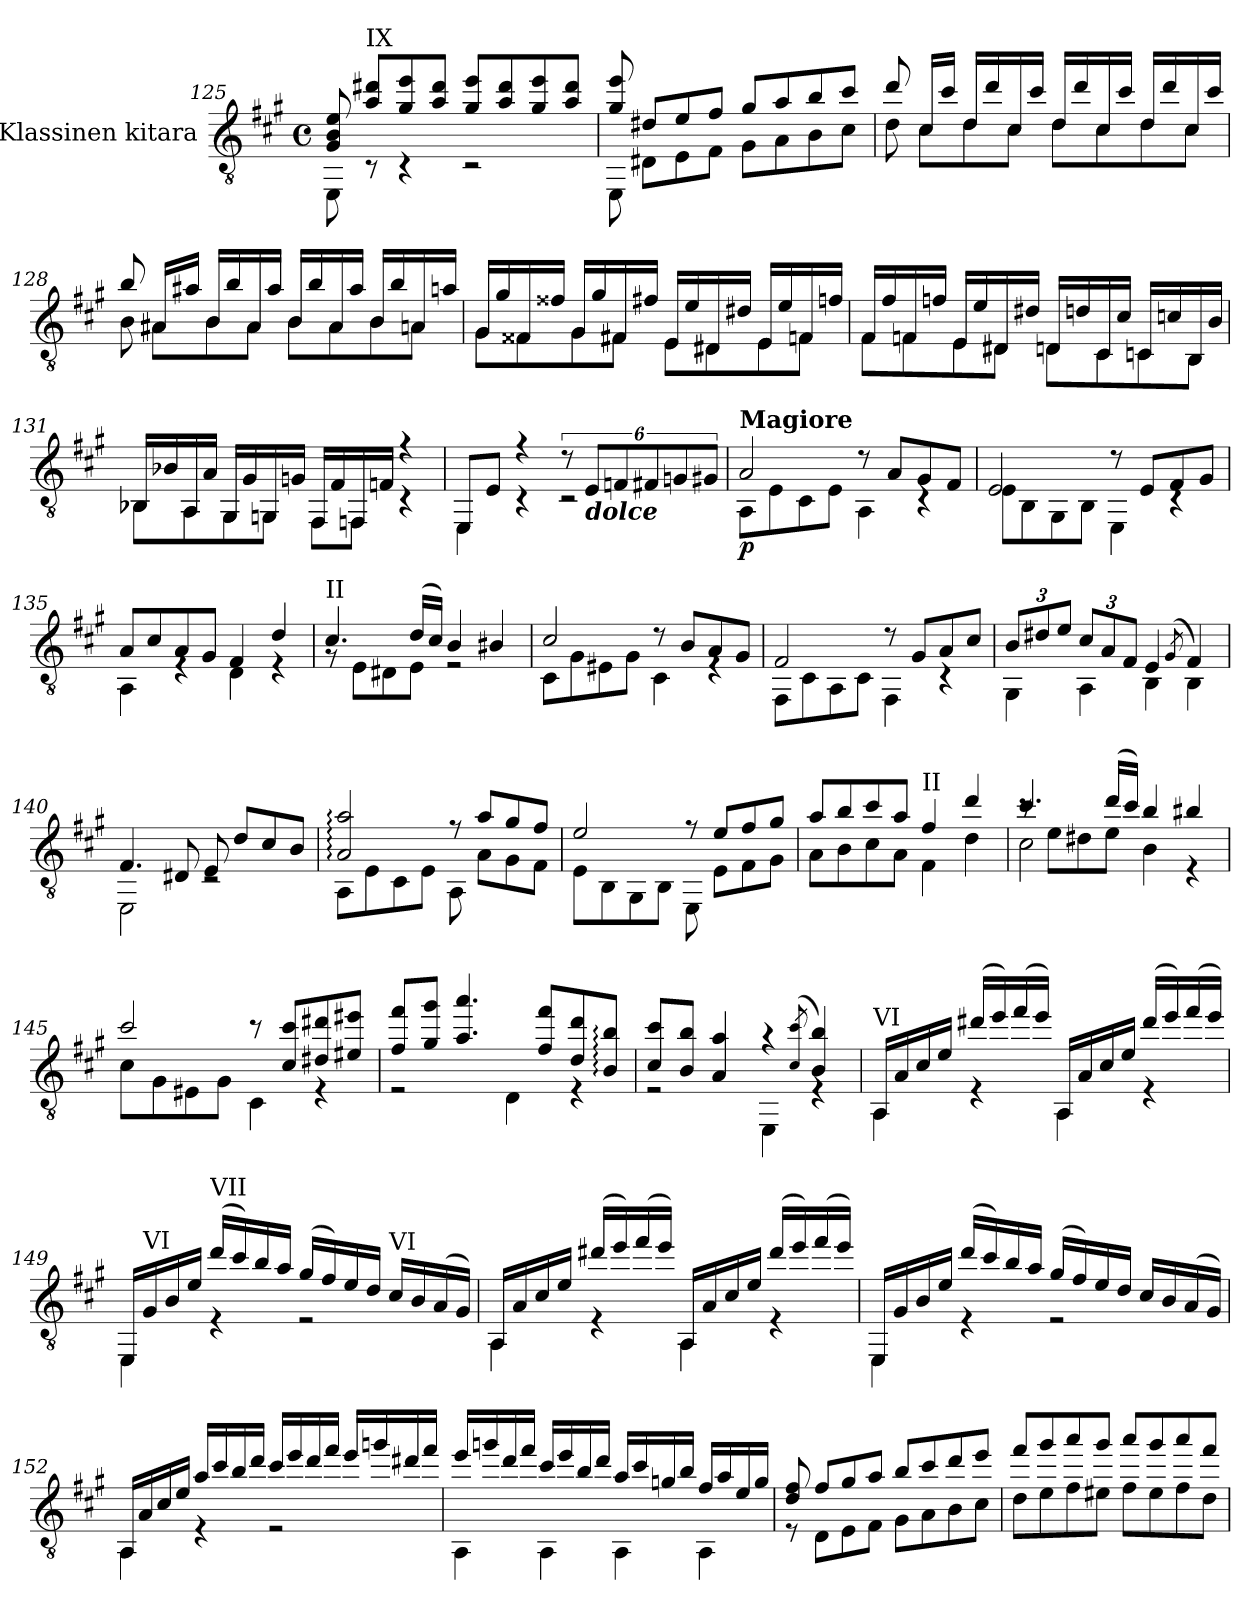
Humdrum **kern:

**kern	**dynam
*part1	*part1
*staff1	*staff1
*I"Klassinen kitara	*
*clefGv2	*
*k[f#c#g#]	*
*M4/4	*
*met(c)	*
=125	=125
*^	*
8G#/ 8B/ 8e/	8EE\	.
!LO:TX:a:t=IX	!	!
8a/ 8dd#X/L	8rC	.
8g#/ 8ee/	4rC	.
8a/ 8dd#/J	.	.
8g#/ 8ee/L	2rC	.
8a/ 8dd#/	.	.
8g#/ 8ee/	.	.
8a/ 8dd#/J	.	.
!!LO:LB:g=z	!!
=126	=126	=126
8g#/ 8ee/	8EE\	.
8d#X/L	8D#X\L	.
8e/	8E\	.
8f#::/J	8F#\J	.
8g#/L	8G#\L	.
8a/	8A\	.
8b/	8B\	.
8cc#/J	8c#\J	.
=127	=127	=127
8dd/	8d\	.
16c#/LL	8c#\L	.
16cc#/JJ	.	.
16d/LL	8d\	.
16dd/	.	.
16c#/	8c#\J	.
16cc#/JJ	.	.
16d/LL	8d\L	.
16dd/	.	.
16c#/	8c#\	.
16cc#/JJ	.	.
16d/LL	8d\	.
16dd/	.	.
16c#/	8c#\J	.
16cc#/JJ	.	.
!!LO:LB:g=z	!!
=128	=128	=128
8b/	8B\	.
16A#X/LL	8A#\L	.
16a#X/JJ	.	.
16B/LL	8B\	.
16b/	.	.
16A#/	8A#\J	.
16a#/JJ	.	.
16B/LL	8B\L	.
16b/	.	.
16A#/	8A#\	.
16a#/JJ	.	.
16B/LL	8B\	.
16b/	.	.
16An/	8A\J	.
16an/JJ	.	.
=129	=129	=129
16G#/LL	8G#\L	.
16g#/	.	.
16F##X/	8F##\	.
16f##X/JJ	.	.
16G#/LL	8G#\	.
16g#/	.	.
16F#X/	8F#\J	.
16f#X::/JJ	.	.
16E/LL	8E\L	.
16e/	.	.
16D#X/	8D#\	.
16d#X/JJ	.	.
16E/LL	8E\	.
16e/	.	.
16Fn/	8F\J	.
16fn/JJ	.	.
!!LO:LB:g=z	!!
=130	=130	=130
16F#/LL	8F#\L	.
16f#/	.	.
16Fn/	8F\	.
16fn/JJ	.	.
16E/LL	8E\	.
16e/	.	.
16D#X/	8D#\J	.
16d#X/JJ	.	.
16Dn/LL	8D\L	.
16dn/	.	.
16C#/	8C#\	.
16c#/JJ	.	.
16Cn/LL	8C\	.
16cn/	.	.
16BB/	8BB\J	.
16B/JJ	.	.
=131	=131	=131
16BB-X/LL	8BB-\L	.
16B-X/	.	.
16AA/	8AA\	.
16A/JJ	.	.
16GG#/LL	8GG#\	.
16G#/	.	.
16GGn/	8GG\J	.
16Gn/JJ	.	.
16FF#/LL	8FF#\L	.
16F#/	.	.
16FFn/	8FF\J	.
16Fn/JJ	.	.
4r	4rC	.
!!LO:PB:g=z	!!
=132	=132	=132
8EE/L	4EE\	.
8E/J	.	.
4r	4rC	.
12r	2rC	.
!LO:TX:b:Bi:t=dolce	!	!
12E/L	.	.
12Fn/	.	.
12F#X/	.	.
12Gn/	.	.
12G#X/J	.	.
=133	=133	=133
!LO:TX:a:B:t=Magiore	!	!
!	!	!LO:DY:b
2A/	8AA\L	p
.	8E\	.
.	8C#\	.
.	8E\J	.
8r	4AA\	.
8A/L	.	.
8G#/	4rC	.
8F#/J	.	.
=134	=134	=134
2E/	8E\L	.
.	8BB\	.
.	8GG#\	.
.	8BB\J	.
8r	4EE\	.
8E/L	.	.
8F#/	4rC	.
8G#/J	.	.
=135	=135	=135
8A/L	4AA\	.
8c#/	.	.
8A/	4rE	.
8G#/J	.	.
4F#/	4D\	.
4d/	4rE	.
!!LO:LB:g=z	!!
=136	=136	=136
!LO:TX:a:t=II	!	!
4.c#::/	8rG	.
.	8E\L	.
.	8D#X\	.
(16d/LL	8E::\J	.
16c#/JJ)	.	.
4B/	2rE	.
4B#X/	.	.
=137	=137	=137
2c#/	8C#\L	.
.	8G#\	.
.	8E#X\	.
.	8G#\J	.
8r	4C#\	.
8B/L	.	.
8A/	4rE	.
8G#/J	.	.
=138	=138	=138
2F#/	8FF#::\L	.
.	8C#\	.
.	8AA\	.
.	8C#\J	.
8r	4FF#\	.
8G#/L	.	.
8A/	4rC	.
8c#/J	.	.
=139	=139	=139
*Xbrackettup	*	*
12B/L	4GG#\	.
12d#X/	.	.
12e/J	.	.
12c#::/L	4AA\	.
12A/	.	.
12F#/J	.	.
4E/	4BB::\	.
(8qG#/	.	.
4F#/)	4BB\	.
!!LO:LB:g=z	!!
=140	=140	=140
4.F#/	2EE\	.
8D#X/	.	.
8E/	2rC	.
8d/L	.	.
8c#/	.	.
8B/J	.	.
=141	=141	=141
2A/: 2a/:	8AA\L	.
.	8E\	.
.	8C#\	.
.	8E\J	.
8r	8AA\	.
8a/L	8A\L	.
8g#/	8G#\	.
8f#::/J	8F#\J	.
=142	=142	=142
2e/	8E\L	.
.	8BB\	.
.	8GG#\	.
.	8BB\J	.
8r	8EE\	.
8e/L	8E\L	.
8f#::/	8F#\	.
8g#/J	8G#\J	.
=143	=143	=143
8a/L	8A\L	.
8b/	8B\	.
8cc#/	8c#\	.
8a/J	8A\J	.
!LO:TX:a:t=II	!	!
4f#::/	4F#\	.
4dd/	4d\	.
!!LO:LB:g=z	!!
=144	=144	=144
*	*^	*
4.cc#/	8rcc	2c#\	.
.	8e\L	.	.
.	8d#X\	.	.
(16dd/LL	8e\J	.	.
16cc#/JJ)	.	.	.
4b/	2ryy	4B\	.
4b#X/	.	4rE	.
*	*v	*v	*
=145	=145	=145
2cc#/	8c#::\L	.
.	8G#\	.
.	8E#X\	.
.	8G#\J	.
8rcc	4C#\	.
8c#/ 8cc#/L	.	.
8d#X/ 8dd#X/	4rE	.
8e#X/ 8ee#X/J	.	.
=146	=146	=146
8f#/ 8ff#/L	2rE	.
8g#/ 8gg#/J	.	.
4.a/ 4.aa/	.	.
.	4D\	.
8f#/ 8ff#/L	.	.
8d/ 8dd/	4rE	.
8B/: 8b/:J	.	.
=147	=147	=147
8c#/ 8cc#/L	2rE	.
8B/ 8b/J	.	.
4A/ 4a/	.	.
4ra	4EE\	.
(8qc#/ 8qcc#/	.	.
4B/ 4b/)	4rE	.
!!LO:LB:g=z	!!
=148	=148	=148
!LO:TX:a:t=VI	!	!
16AA/LL	4AA\	.
16A/	.	.
16c#/	.	.
16e/JJ	.	.
(16dd#X/LL	4rE	.
16ee/)	.	.
(16ff#/	.	.
16ee/JJ)	.	.
16AA/LL	4AA\	.
16A/	.	.
16c#/	.	.
16e/JJ	.	.
(16dd#/LL	4rE	.
16ee/)	.	.
(16ff#/	.	.
16ee/JJ)	.	.
=149	=149	=149
16EE/LL	4EE\	.
!LO:TX:a:t=VI	!	!
16G#/	.	.
16B/	.	.
16e/JJ	.	.
!LO:TX:a:t=VII	!	!
(16dd/LL	4rE	.
16cc#/)	.	.
16b/	.	.
16a/JJ	.	.
(16g#/LL	2rE	.
16f#/)	.	.
16e/	.	.
16d/JJ	.	.
!LO:TX:a:t=VI	!	!
16c#/LL	.	.
16B/	.	.
(16A/	.	.
16G#/JJ)	.	.
!!LO:LB:g=z	!!
=150	=150	=150
16AA/LL	4AA\	.
16A/	.	.
16c#/	.	.
16e/JJ	.	.
(16dd#X/LL	4rE	.
16ee/)	.	.
(16ff#/	.	.
16ee/JJ)	.	.
16AA/LL	4AA\	.
16A/	.	.
16c#/	.	.
16e/JJ	.	.
(16dd#/LL	4rE	.
16ee/)	.	.
(16ff#/	.	.
16ee/JJ)	.	.
=151	=151	=151
16EE/LL	4EE\	.
16G#/	.	.
16B/	.	.
16e/JJ	.	.
(16dd/LL	4rE	.
16cc#/)	.	.
16b/	.	.
16a/JJ	.	.
(16g#/LL	2rE	.
16f#/)	.	.
16e/	.	.
16d/JJ	.	.
16c#/LL	.	.
16B/	.	.
(16A/	.	.
16G#/JJ)	.	.
!!LO:LB:g=z	!!
=152	=152	=152
16AA/LL	4AA\	.
16A/	.	.
16c#/	.	.
16e/JJ	.	.
16a/LL	4rE	.
16cc#/	.	.
16b/	.	.
16dd/JJ	.	.
16cc#/LL	2rE	.
16ee/	.	.
16dd/	.	.
16ff#/JJ	.	.
16ee/LL	.	.
16ggn/	.	.
16dd#X/	.	.
16ff#/JJ	.	.
=153	=153	=153
16ee/LL	4AA\	.
16ggn/	.	.
16dd/	.	.
16ff#/JJ	.	.
16cc#/LL	4AA\	.
16ee/	.	.
16b/	.	.
16dd/JJ	.	.
16a/LL	4AA\	.
16cc#/	.	.
16gn/	.	.
16b/JJ	.	.
16f#/LL	4AA\	.
16a/	.	.
16e/	.	.
16g/JJ	.	.
!!LO:LB:g=z	!!
=154	=154	=154
8d/ 8f#/	8rE	.
8f#/L	8D\L	.
8g#/	8E\	.
8a/J	8F#\J	.
8b/L	8G#\L	.
8cc#/	8A\	.
8dd/	8B\	.
8ee/J	8c#\J	.
=155	=155	=155
8ff#/L	8d\L	.
8gg#/	8e\	.
8aa/	8f#\	.
8gg#/J	8e#X\J	.
8aa/L	8f#\L	.
8gg#/	8e#\	.
8aa/	8f#\	.
8ff#/J	8d\J	.
*v	*v	*
=	=
*-	*-
